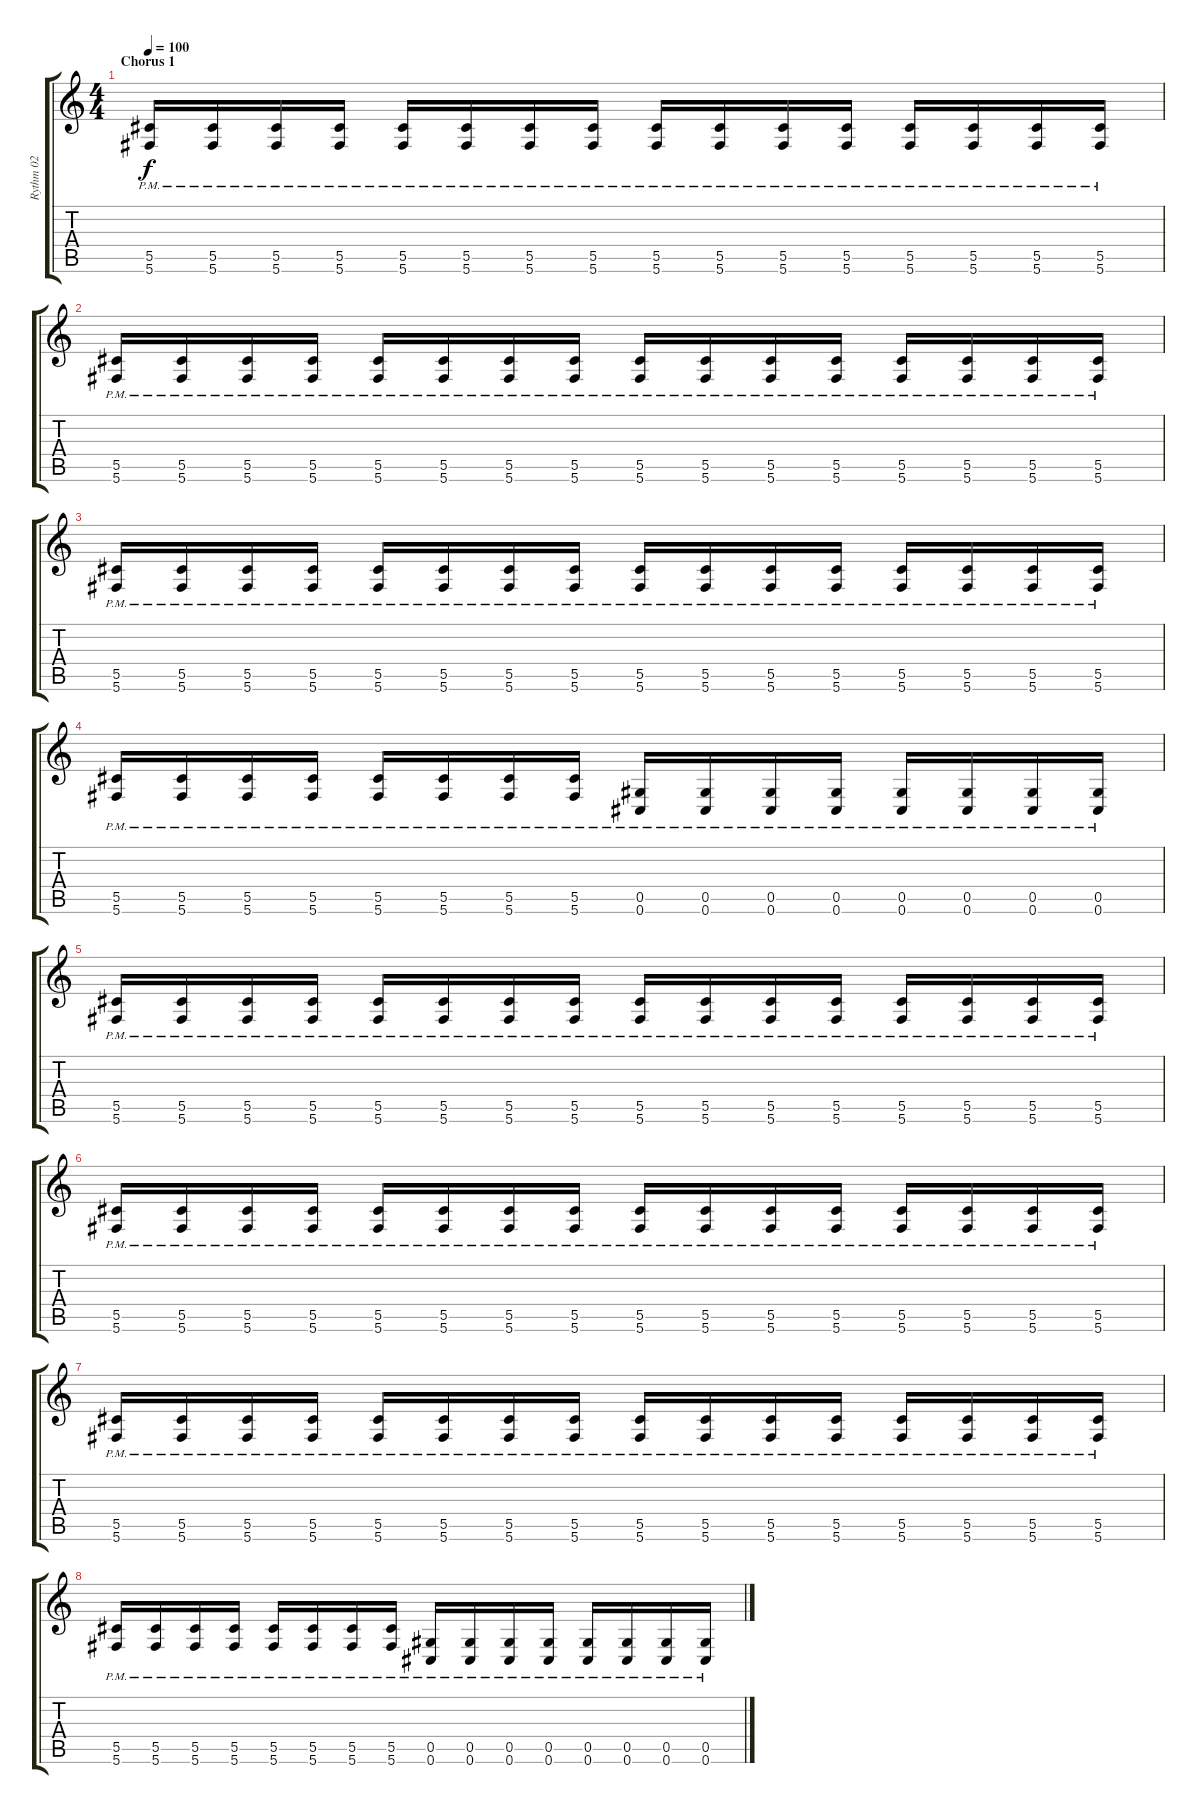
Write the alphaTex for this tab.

\track ("Rythm 02" "Rythm 02") {instrument distortionguitar}
\staff {score tabs}
\tuning (Eb4 Bb3 Gb3 Db3 Ab2 Db2) {hide}
\ts (4 4)
\section ("" "Chorus 1")
\tempo 100
\clef g2
\ks c
(5.5{pm} 5.6{pm}).16{dy f} (5.5{pm} 5.6{pm}).16 (5.5{pm} 5.6{pm}).16 (5.5{pm} 5.6{pm}).16 (5.5{pm} 5.6{pm}).16 (5.5{pm} 5.6{pm}).16 (5.5{pm} 5.6{pm}).16 (5.5{pm} 5.6{pm}).16 (5.5{pm} 5.6{pm}).16 (5.5{pm} 5.6{pm}).16 (5.5{pm} 5.6{pm}).16 (5.5{pm} 5.6{pm}).16 (5.5{pm} 5.6{pm}).16 (5.5{pm} 5.6{pm}).16 (5.5{pm} 5.6{pm}).16 (5.5{pm} 5.6{pm}).16 |
(5.5{pm} 5.6{pm}).16 (5.5{pm} 5.6{pm}).16 (5.5{pm} 5.6{pm}).16 (5.5{pm} 5.6{pm}).16 (5.5{pm} 5.6{pm}).16 (5.5{pm} 5.6{pm}).16 (5.5{pm} 5.6{pm}).16 (5.5{pm} 5.6{pm}).16 (5.5{pm} 5.6{pm}).16 (5.5{pm} 5.6{pm}).16 (5.5{pm} 5.6{pm}).16 (5.5{pm} 5.6{pm}).16 (5.5{pm} 5.6{pm}).16 (5.5{pm} 5.6{pm}).16 (5.5{pm} 5.6{pm}).16 (5.5{pm} 5.6{pm}).16 |
(5.5{pm} 5.6{pm}).16 (5.5{pm} 5.6{pm}).16 (5.5{pm} 5.6{pm}).16 (5.5{pm} 5.6{pm}).16 (5.5{pm} 5.6{pm}).16 (5.5{pm} 5.6{pm}).16 (5.5{pm} 5.6{pm}).16 (5.5{pm} 5.6{pm}).16 (5.5{pm} 5.6{pm}).16 (5.5{pm} 5.6{pm}).16 (5.5{pm} 5.6{pm}).16 (5.5{pm} 5.6{pm}).16 (5.5{pm} 5.6{pm}).16 (5.5{pm} 5.6{pm}).16 (5.5{pm} 5.6{pm}).16 (5.5{pm} 5.6{pm}).16 |
(5.5{pm} 5.6{pm}).16 (5.5{pm} 5.6{pm}).16 (5.5{pm} 5.6{pm}).16 (5.5{pm} 5.6{pm}).16 (5.5{pm} 5.6{pm}).16 (5.5{pm} 5.6{pm}).16 (5.5{pm} 5.6{pm}).16 (5.5{pm} 5.6{pm}).16 (0.5{pm} 0.6{pm}).16 (0.5{pm} 0.6{pm}).16 (0.5{pm} 0.6{pm}).16 (0.5{pm} 0.6{pm}).16 (0.5{pm} 0.6{pm}).16 (0.5{pm} 0.6{pm}).16 (0.5{pm} 0.6{pm}).16 (0.5{pm} 0.6{pm}).16 |
(5.5{pm} 5.6{pm}).16 (5.5{pm} 5.6{pm}).16 (5.5{pm} 5.6{pm}).16 (5.5{pm} 5.6{pm}).16 (5.5{pm} 5.6{pm}).16 (5.5{pm} 5.6{pm}).16 (5.5{pm} 5.6{pm}).16 (5.5{pm} 5.6{pm}).16 (5.5{pm} 5.6{pm}).16 (5.5{pm} 5.6{pm}).16 (5.5{pm} 5.6{pm}).16 (5.5{pm} 5.6{pm}).16 (5.5{pm} 5.6{pm}).16 (5.5{pm} 5.6{pm}).16 (5.5{pm} 5.6{pm}).16 (5.5{pm} 5.6{pm}).16 |
(5.5{pm} 5.6{pm}).16 (5.5{pm} 5.6{pm}).16 (5.5{pm} 5.6{pm}).16 (5.5{pm} 5.6{pm}).16 (5.5{pm} 5.6{pm}).16 (5.5{pm} 5.6{pm}).16 (5.5{pm} 5.6{pm}).16 (5.5{pm} 5.6{pm}).16 (5.5{pm} 5.6{pm}).16 (5.5{pm} 5.6{pm}).16 (5.5{pm} 5.6{pm}).16 (5.5{pm} 5.6{pm}).16 (5.5{pm} 5.6{pm}).16 (5.5{pm} 5.6{pm}).16 (5.5{pm} 5.6{pm}).16 (5.5{pm} 5.6{pm}).16 |
(5.5{pm} 5.6{pm}).16 (5.5{pm} 5.6{pm}).16 (5.5{pm} 5.6{pm}).16 (5.5{pm} 5.6{pm}).16 (5.5{pm} 5.6{pm}).16 (5.5{pm} 5.6{pm}).16 (5.5{pm} 5.6{pm}).16 (5.5{pm} 5.6{pm}).16 (5.5{pm} 5.6{pm}).16 (5.5{pm} 5.6{pm}).16 (5.5{pm} 5.6{pm}).16 (5.5{pm} 5.6{pm}).16 (5.5{pm} 5.6{pm}).16 (5.5{pm} 5.6{pm}).16 (5.5{pm} 5.6{pm}).16 (5.5{pm} 5.6{pm}).16 |
(5.5{pm} 5.6{pm}).16 (5.5{pm} 5.6{pm}).16 (5.5{pm} 5.6{pm}).16 (5.5{pm} 5.6{pm}).16 (5.5{pm} 5.6{pm}).16 (5.5{pm} 5.6{pm}).16 (5.5{pm} 5.6{pm}).16 (5.5{pm} 5.6{pm}).16 (0.5{pm} 0.6{pm}).16 (0.5{pm} 0.6{pm}).16 (0.5{pm} 0.6{pm}).16 (0.5{pm} 0.6{pm}).16 (0.5{pm} 0.6{pm}).16 (0.5{pm} 0.6{pm}).16 (0.5{pm} 0.6{pm}).16 (0.5{pm} 0.6{pm}).16
